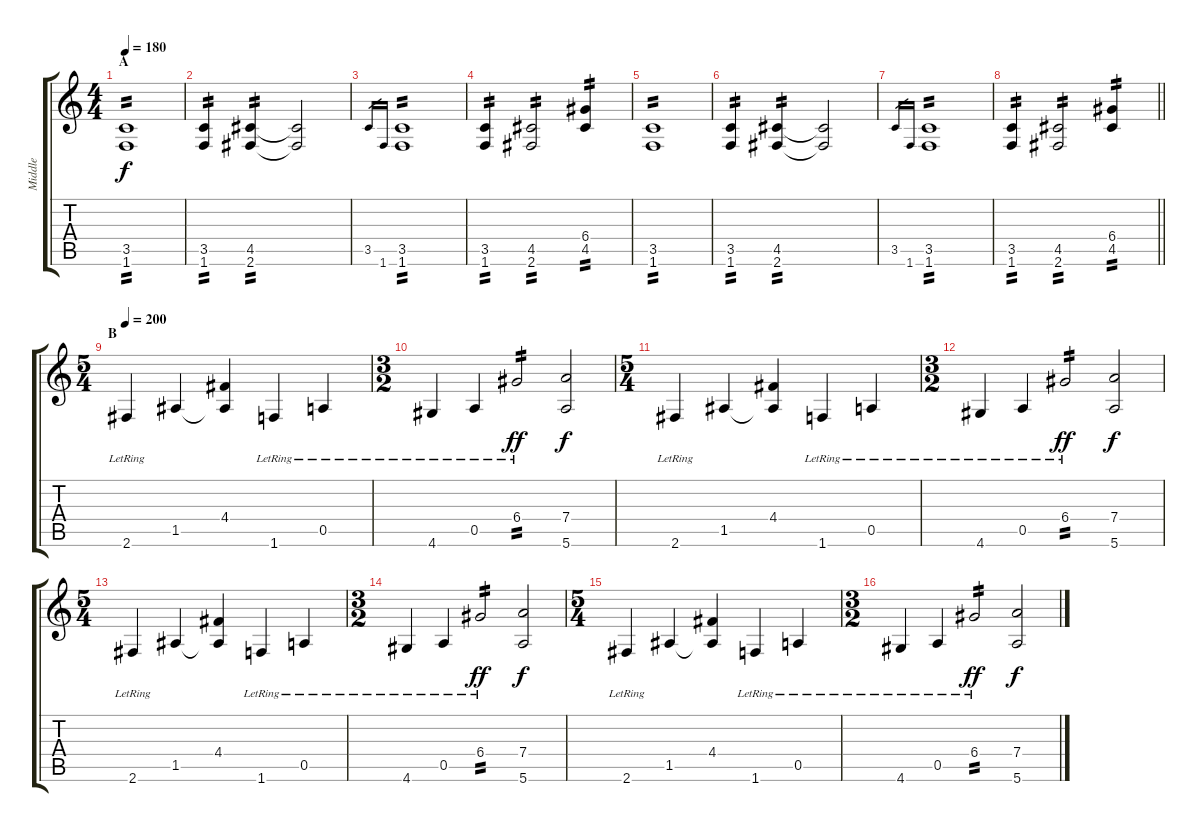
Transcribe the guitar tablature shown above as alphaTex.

\track ("Middle" "Middle") {instrument overdrivenguitar}
\staff {score tabs}
\tuning (E4 B3 G3 D3 A2 E2) {hide}
\ts (4 4)
\section ("" "A")
\tempo 180
\clef g2
\ks c
(3.5 1.6).1{tp 2 dy f} |
(3.5 1.6).4{tp 2} (4.5 2.6).4{tp 2} (4.5{t} 2.6{t}).2 |
3.5.16{gr} 1.6.16{gr} (3.5 1.6).1{tp 2} |
(3.5 1.6).4{tp 2} (4.5 2.6).2{tp 2} (6.4 4.5).4{tp 2} |
(3.5 1.6).1{tp 2} |
(3.5 1.6).4{tp 2} (4.5 2.6).4{tp 2} (4.5{t} 2.6{t}).2 |
3.5.16{gr} 1.6.16{gr} (3.5 1.6).1{tp 2} |
\barLineRight lightlight
(3.5 1.6).4{tp 2} (4.5 2.6).2{tp 2} (6.4 4.5).4{tp 2} |
\ts (5 4)
\section ("" "B")
\tempo 200
2.6{lr}.4 1.5.4 (4.4 1.5{t}).4 1.6{lr}.4 0.5{lr}.4 |
\ts (3 2)
4.6{lr}.4 0.5{lr}.4 6.4{lr}.2{tp 2 dy ff} (7.4 5.6).2{dy f} |
\ts (5 4)
2.6{lr}.4 1.5.4 (4.4 1.5{t}).4 1.6{lr}.4 0.5{lr}.4 |
\ts (3 2)
4.6{lr}.4 0.5{lr}.4 6.4{lr}.2{tp 2 dy ff} (7.4 5.6).2{dy f} |
\ts (5 4)
2.6{lr}.4 1.5.4 (4.4 1.5{t}).4 1.6{lr}.4 0.5{lr}.4 |
\ts (3 2)
4.6{lr}.4 0.5{lr}.4 6.4{lr}.2{tp 2 dy ff} (7.4 5.6).2{dy f} |
\ts (5 4)
2.6{lr}.4 1.5.4 (4.4 1.5{t}).4 1.6{lr}.4 0.5{lr}.4 |
\ts (3 2)
4.6{lr}.4 0.5{lr}.4 6.4{lr}.2{tp 2 dy ff} (7.4 5.6).2{dy f}
